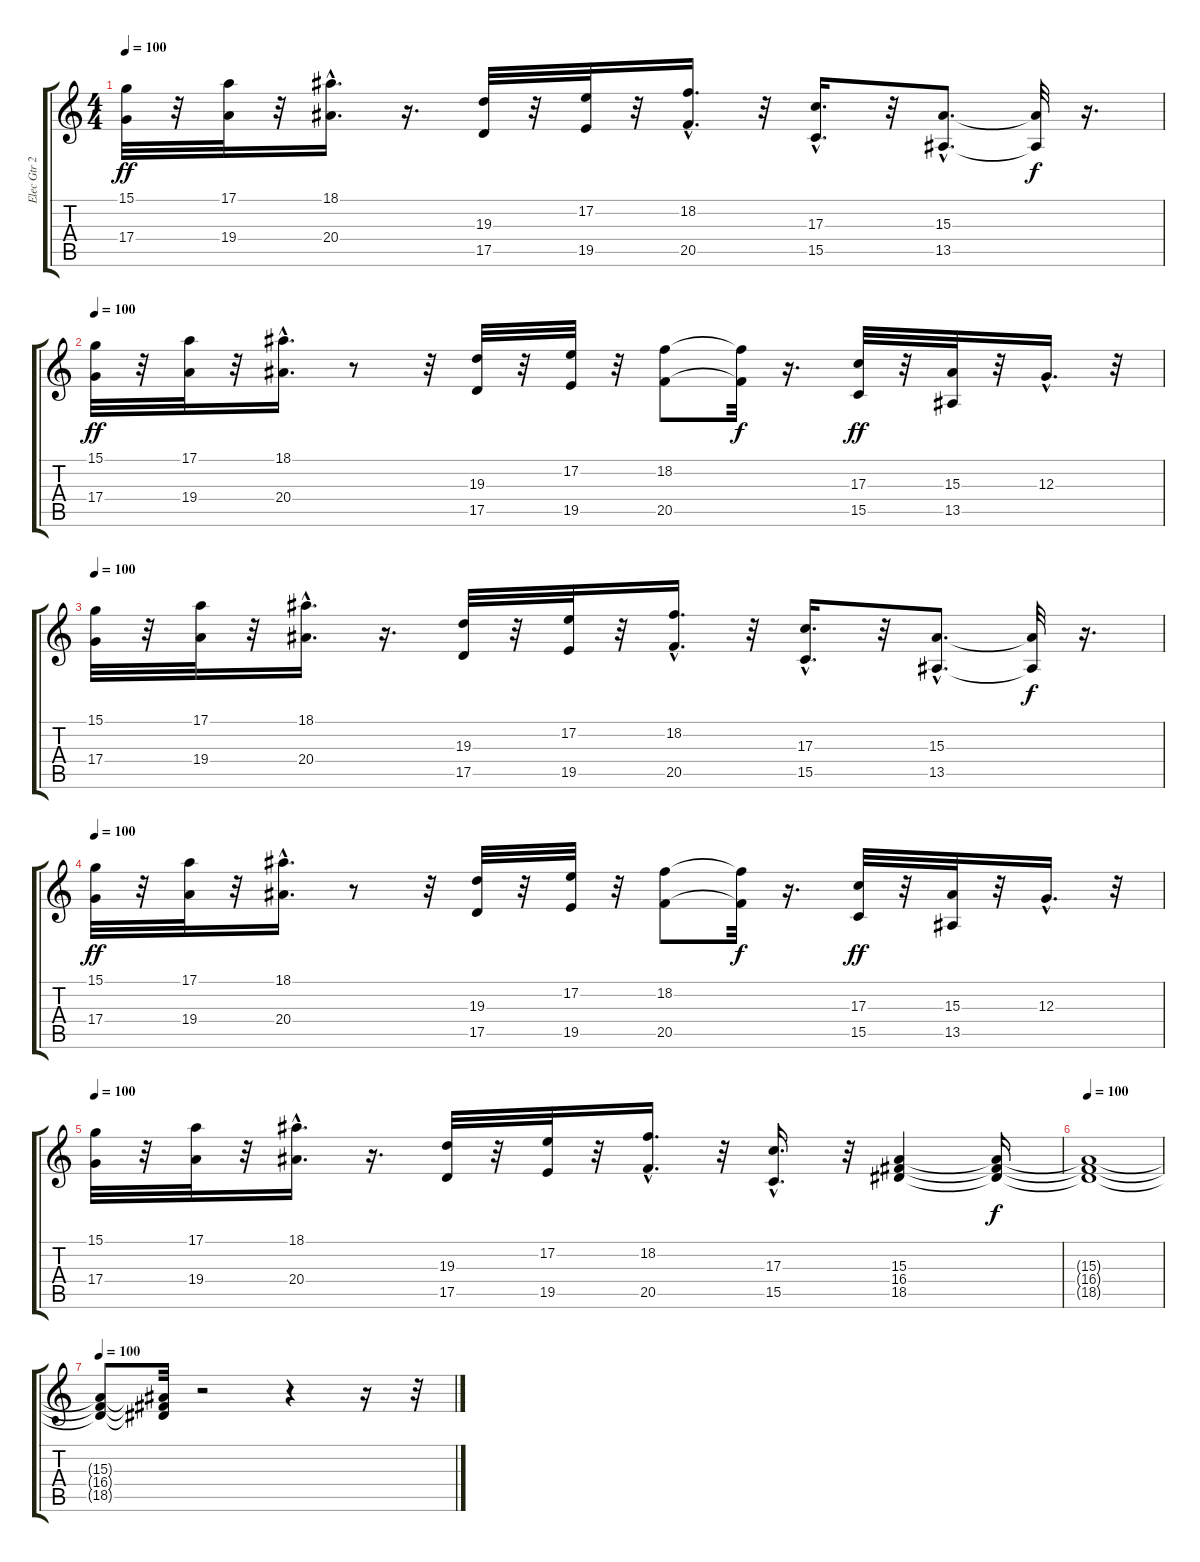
\track ("Elec Gtr 2" "Elec Gtr 2") {instrument synthbrass1}
\staff {score tabs}
\tuning (E4 B3 G3 D3 A2 E2) {hide}
\ts (4 4)
\tempo 100
\clef g2
\ks c
(15.1 17.4).32{dy ff} r.32 (17.1 19.4).32 r.32 (18.1{hac} 20.4{hac}).16{d} r.16{d} (19.3 17.5).32 r.32 (17.2 19.5).32 r.32 (18.2{hac} 20.5{hac}).16{d} r.32 (17.3{hac} 15.5{hac}).16{d} r.32 (15.3{hac} 13.5{hac}).8{d} (15.3{t} 13.5{t}).32{dy f} r.16{d} |
\tempo 100
(15.1 17.4).32{dy ff} r.32 (17.1 19.4).32 r.32 (18.1{hac} 20.4{hac}).16{d} r.8 r.32 (19.3 17.5).32 r.32 (17.2 19.5).32 r.32 (18.2 20.5).8 (18.2{t} 20.5{t}).32{dy f} r.16{d} (17.3 15.5).32{dy ff} r.32 (15.3 13.5).32 r.32 12.3{hac}.16{d} r.32 |
\tempo 100
(15.1 17.4).32 r.32 (17.1 19.4).32 r.32 (18.1{hac} 20.4{hac}).16{d} r.16{d} (19.3 17.5).32 r.32 (17.2 19.5).32 r.32 (18.2{hac} 20.5{hac}).16{d} r.32 (17.3{hac} 15.5{hac}).16{d} r.32 (15.3{hac} 13.5{hac}).8{d} (15.3{t} 13.5{t}).32{dy f} r.16{d} |
\tempo 100
(15.1 17.4).32{dy ff} r.32 (17.1 19.4).32 r.32 (18.1{hac} 20.4{hac}).16{d} r.8 r.32 (19.3 17.5).32 r.32 (17.2 19.5).32 r.32 (18.2 20.5).8 (18.2{t} 20.5{t}).32{dy f} r.16{d} (17.3 15.5).32{dy ff} r.32 (15.3 13.5).32 r.32 12.3{hac}.16{d} r.32 |
\tempo 100
(15.1 17.4).32 r.32 (17.1 19.4).32 r.32 (18.1{hac} 20.4{hac}).16{d} r.16{d} (19.3 17.5).32 r.32 (17.2 19.5).32 r.32 (18.2{hac} 20.5{hac}).16{d} r.32 (17.3{hac} 15.5{hac}).16{d} r.32 (15.3 16.4 18.5).4 (15.3{t} 16.4{t} 18.5{t}).16{dy f} |
\tempo 100
(15.3{t} 16.4{t} 18.5{t}).1 |
\tempo 100
(15.3{t} 16.4{t} 18.5{t}).8 (15.3{t} 16.4{t} 18.5{t}).32 r.2 r.4 r.16 r.32
